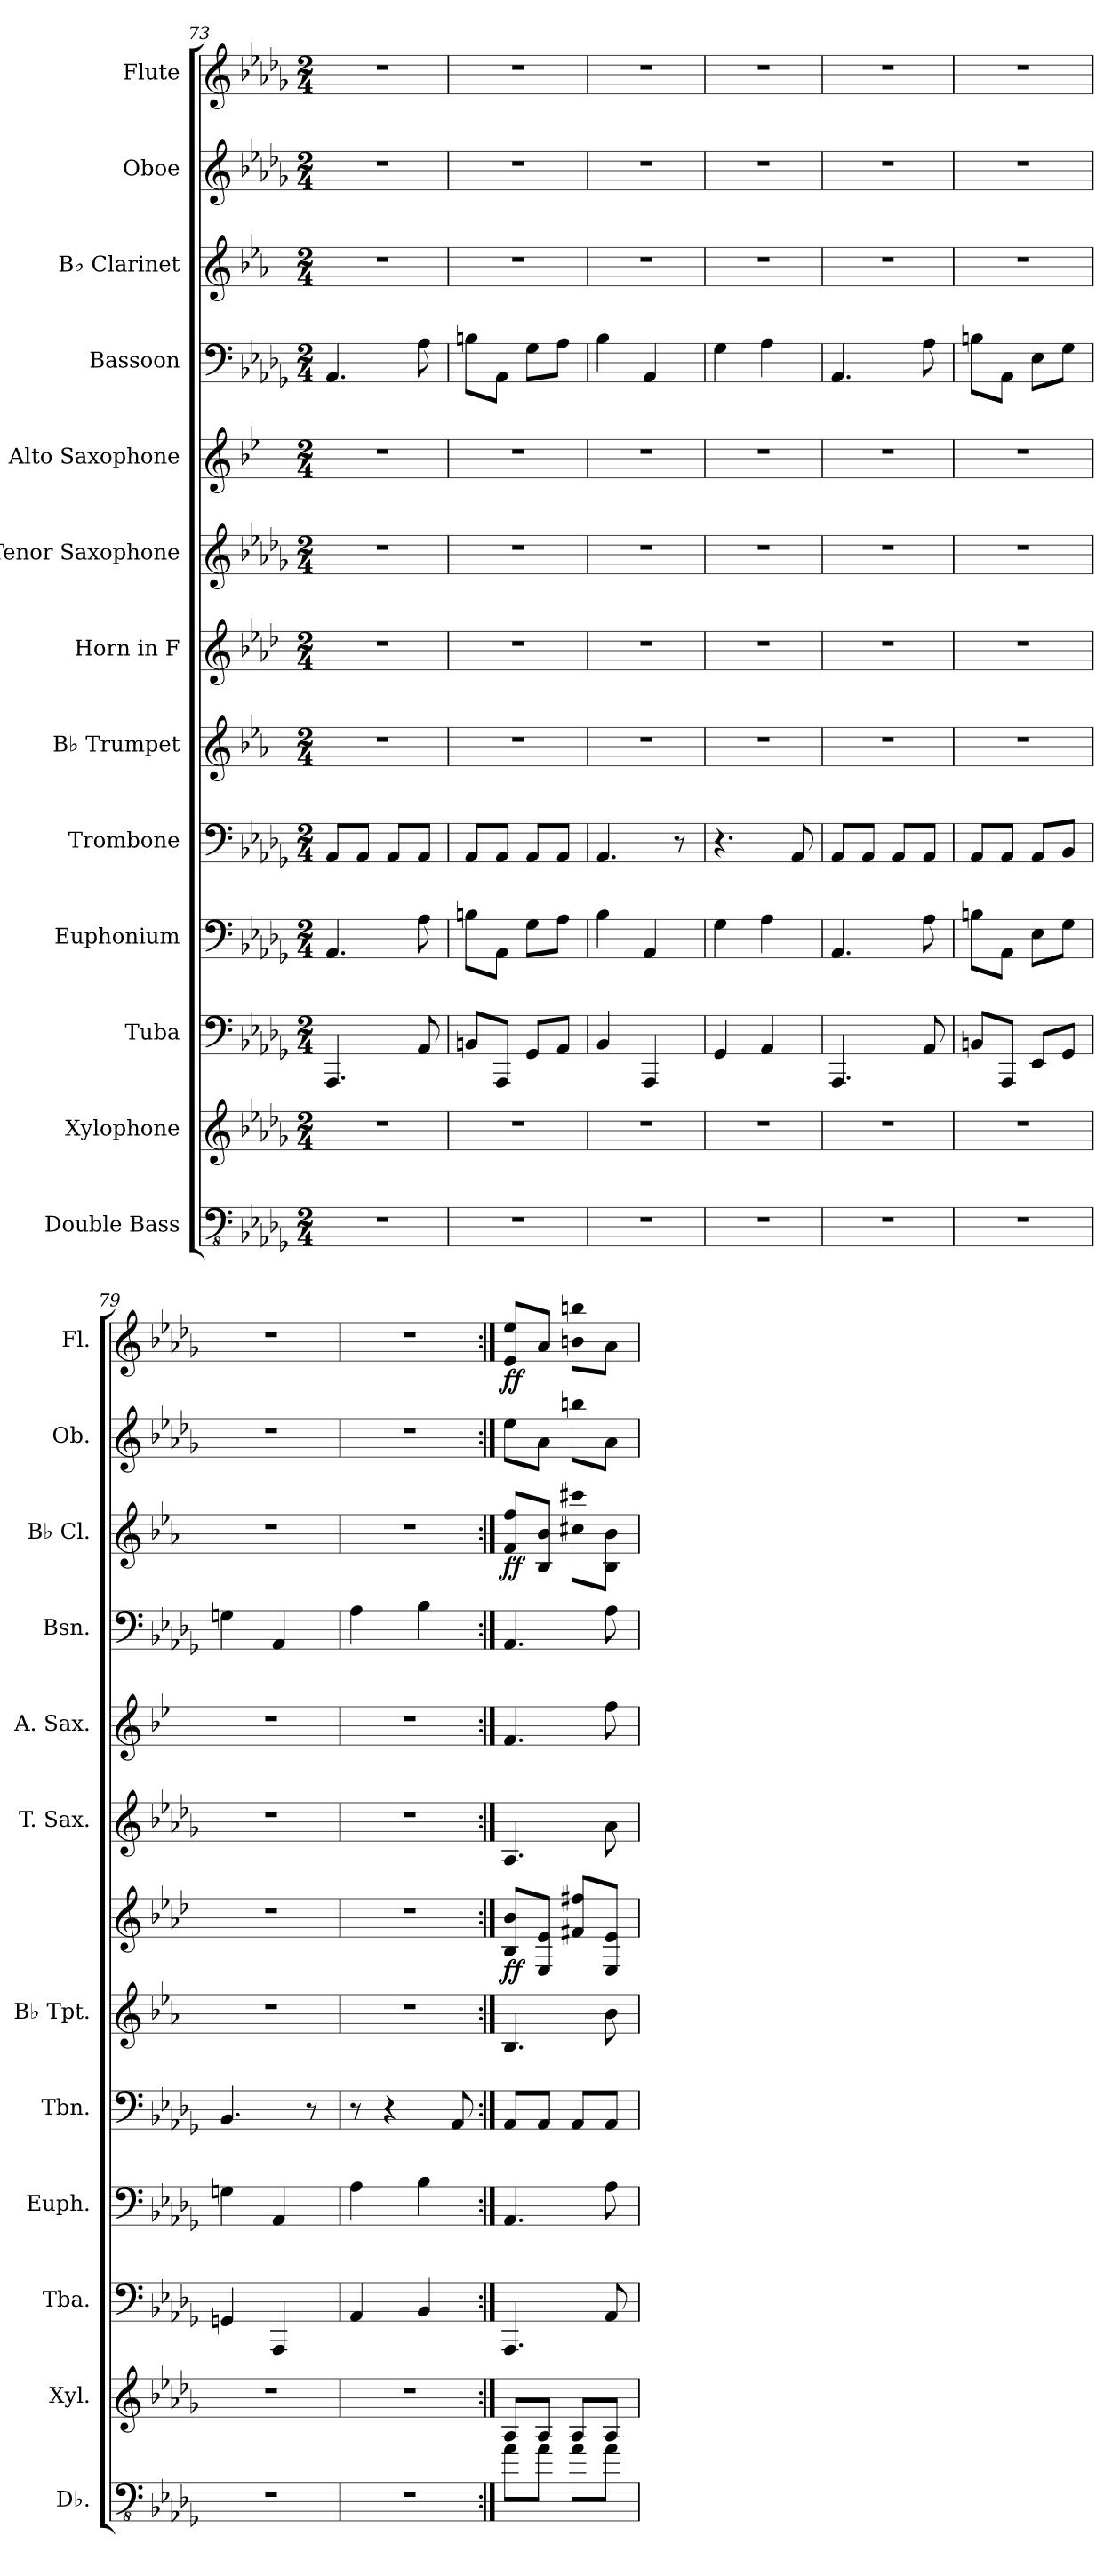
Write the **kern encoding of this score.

**kern	**kern	**kern	**kern	**kern	**kern	**kern	**dynam	**kern	**kern	**kern	**kern	**dynam	**kern	**kern	**dynam
*part13	*part12	*part11	*part10	*part9	*part8	*part7	*part7	*part6	*part5	*part4	*part3	*part3	*part2	*part1	*part1
*staff13	*staff12	*staff11	*staff10	*staff9	*staff8	*staff7	*staff7	*staff6	*staff5	*staff4	*staff3	*staff3	*staff2	*staff1	*staff1
*I"Double Bass	*I"Xylophone	*I"Tuba	*I"Euphonium	*I"Trombone	*I"B♭ Trumpet	*I"Horn in F	*	*I"Tenor Saxophone	*I"Alto Saxophone	*I"Bassoon	*I"B♭ Clarinet	*	*I"Oboe	*I"Flute	*
*I'Db.	*I'Xyl.	*I'Tba.	*I'Euph.	*I'Tbn.	*I'B♭ Tpt.	*	*	*I'T. Sax.	*I'A. Sax.	*I'Bsn.	*I'B♭ Cl.	*	*I'Ob.	*I'Fl.	*
!!LO:PB:g=z
*clefFv4	*clefG2	*clefF4	*clefF4	*clefF4	*clefG2	*clefG2	*	*clefG2	*clefG2	*clefF4	*clefG2	*	*clefG2	*clefG2	*
*ITrd7c12	*ITrd-7c-12	*	*	*	*ITrd1c2	*ITrd4c7	*	*ITrd8c14	*ITrd5c9	*	*ITrd1c2	*	*	*	*
*k[b-e-a-d-g-]	*k[b-e-a-d-g-]	*k[b-e-a-d-g-]	*k[b-e-a-d-g-]	*k[b-e-a-d-g-]	*k[b-e-a-d-g-]	*k[b-e-a-d-g-]	*	*k[b-e-a-d-g-]	*k[b-e-a-d-g-]	*k[b-e-a-d-g-]	*k[b-e-a-d-g-]	*	*k[b-e-a-d-g-]	*k[b-e-a-d-g-]	*
*M2/4	*M2/4	*M2/4	*M2/4	*M2/4	*M2/4	*M2/4	*	*M2/4	*M2/4	*M2/4	*M2/4	*	*M2/4	*M2/4	*
=73	=73	=73	=73	=73	=73	=73	=73	=73	=73	=73	=73	=73	=73	=73	=73
2r	2r	4.AAA-/	4.AA-/	8AA-/L	2r	2r	.	2r	2r	4.AA-/	2r	.	2r	2r	.
.	.	.	.	8AA-/J	.	.	.	.	.	.	.	.	.	.	.
.	.	.	.	8AA-/L	.	.	.	.	.	.	.	.	.	.	.
.	.	8AA-/	8A-\	8AA-/J	.	.	.	.	.	8A-\	.	.	.	.	.
=74	=74	=74	=74	=74	=74	=74	=74	=74	=74	=74	=74	=74	=74	=74	=74
2r	2r	8BBn/L	8Bn\L	8AA-/L	2r	2r	.	2r	2r	8Bn\L	2r	.	2r	2r	.
.	.	8AAA-/J	8AA-\J	8AA-/J	.	.	.	.	.	8AA-\J	.	.	.	.	.
.	.	8GG-/L	8G-\L	8AA-/L	.	.	.	.	.	8G-\L	.	.	.	.	.
.	.	8AA-/J	8A-\J	8AA-/J	.	.	.	.	.	8A-\J	.	.	.	.	.
=75	=75	=75	=75	=75	=75	=75	=75	=75	=75	=75	=75	=75	=75	=75	=75
2r	2r	4BB-/	4B-\	4.AA-/	2r	2r	.	2r	2r	4B-\	2r	.	2r	2r	.
.	.	4AAA-/	4AA-/	.	.	.	.	.	.	4AA-/	.	.	.	.	.
.	.	.	.	8r	.	.	.	.	.	.	.	.	.	.	.
=76	=76	=76	=76	=76	=76	=76	=76	=76	=76	=76	=76	=76	=76	=76	=76
2r	2r	4GG-/	4G-\	4.r	2r	2r	.	2r	2r	4G-\	2r	.	2r	2r	.
.	.	4AA-/	4A-\	.	.	.	.	.	.	4A-\	.	.	.	.	.
.	.	.	.	8AA-/	.	.	.	.	.	.	.	.	.	.	.
=77	=77	=77	=77	=77	=77	=77	=77	=77	=77	=77	=77	=77	=77	=77	=77
2r	2r	4.AAA-/	4.AA-/	8AA-/L	2r	2r	.	2r	2r	4.AA-/	2r	.	2r	2r	.
.	.	.	.	8AA-/J	.	.	.	.	.	.	.	.	.	.	.
.	.	.	.	8AA-/L	.	.	.	.	.	.	.	.	.	.	.
.	.	8AA-/	8A-\	8AA-/J	.	.	.	.	.	8A-\	.	.	.	.	.
=78	=78	=78	=78	=78	=78	=78	=78	=78	=78	=78	=78	=78	=78	=78	=78
2r	2r	8BBn/L	8Bn\L	8AA-/L	2r	2r	.	2r	2r	8Bn\L	2r	.	2r	2r	.
.	.	8AAA-/J	8AA-\J	8AA-/J	.	.	.	.	.	8AA-\J	.	.	.	.	.
.	.	8EE-/L	8E-\L	8AA-/L	.	.	.	.	.	8E-\L	.	.	.	.	.
.	.	8GG-/J	8G-\J	8BB-/J	.	.	.	.	.	8G-\J	.	.	.	.	.
=79	=79	=79	=79	=79	=79	=79	=79	=79	=79	=79	=79	=79	=79	=79	=79
2r	2r	4GGn/	4Gn\	4.BB-/	2r	2r	.	2r	2r	4Gn\	2r	.	2r	2r	.
.	.	4AAA-/	4AA-/	.	.	.	.	.	.	4AA-/	.	.	.	.	.
.	.	.	.	8r	.	.	.	.	.	.	.	.	.	.	.
=80	=80	=80	=80	=80	=80	=80	=80	=80	=80	=80	=80	=80	=80	=80	=80
2r	2r	4AA-/	4A-\	8r	2r	2r	.	2r	2r	4A-\	2r	.	2r	2r	.
.	.	.	.	4r	.	.	.	.	.	.	.	.	.	.	.
.	.	4BB-/	4B-\	.	.	.	.	.	.	4B-\	.	.	.	.	.
.	.	.	.	8AA-/	.	.	.	.	.	.	.	.	.	.	.
!!LO:PB:g=z
=81:|!	=81:|!	=81:|!	=81:|!	=81:|!	=81:|!	=81:|!	=81:|!	=81:|!	=81:|!	=81:|!	=81:|!	=81:|!	=81:|!	=81:|!	=81:|!
!	!	!	!	!	!	!	!LO:DY:b	!	!	!	!	!LO:DY:b	!	!	!LO:DY:b
8AA-\L	8a-/L	4.AAA-/	4.AA-/	8AA-/L	4.A-/	8E-/ 8e-/L	ff	4.AA-/	4.A-/	4.AA-/	8e-/ 8ee-/L	ff	8ee-\L	8e-/ 8ee-/L	ff
8AA-\J	8a-/J	.	.	8AA-/J	.	8AA-/ 8A-/J	.	.	.	.	8A-/ 8a-/J	.	8a-\J	8a-/J	.
8AA-\L	8a-/L	.	.	8AA-/L	.	8Bn/ 8bn/L	.	.	.	.	8bn\ 8bbn\L	.	8bbn\L	8bn\ 8bbn\L	.
8AA-\J	8a-/J	8AA-/	8A-\	8AA-/J	8a-\	8AA-/ 8A-/J	.	8A-\	8a-\	8A-\	8A-\ 8a-\J	.	8a-\J	8a-\J	.
=	=	=	=	=	=	=	=	=	=	=	=	=	=	=	=
*-	*-	*-	*-	*-	*-	*-	*-	*-	*-	*-	*-	*-	*-	*-	*-
